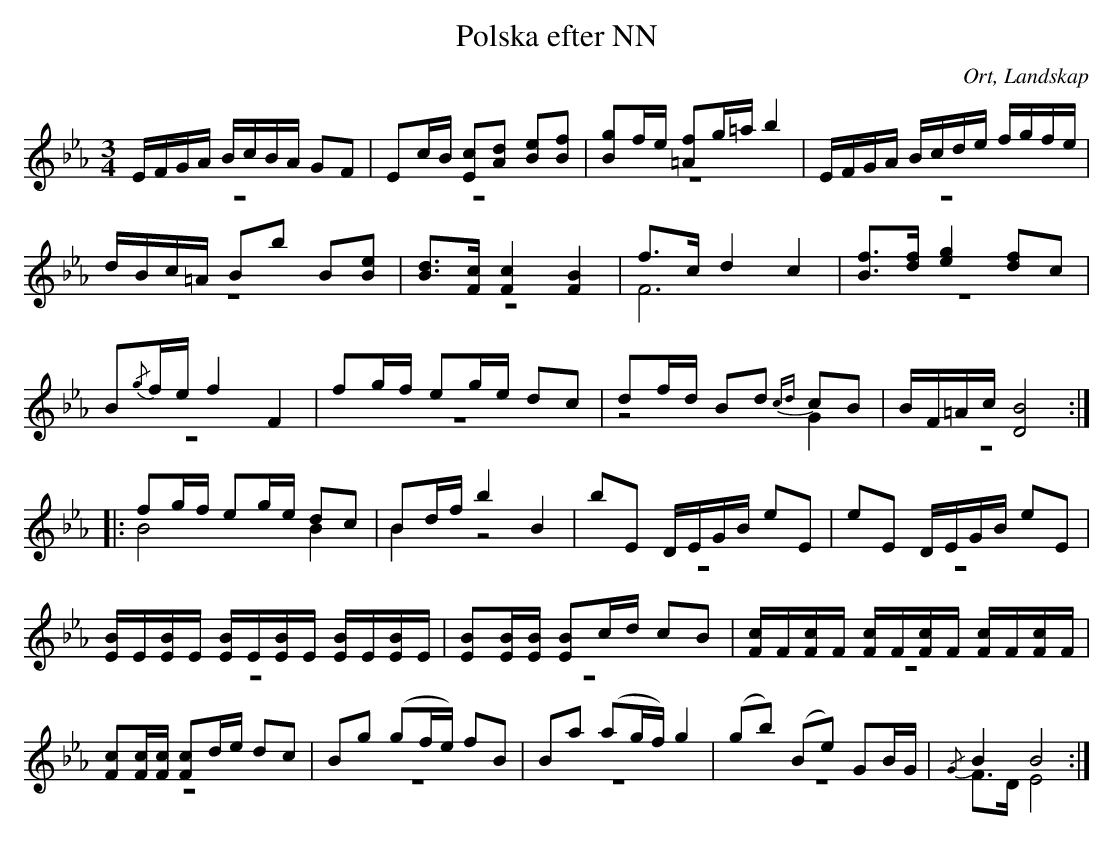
X:1
T:Polska efter NN
O:Ort, Landskap
M:3/4
L:1/8
K:Eb
V:1
V:2 merge
V:1
E/F/G/A/ B/c/B/A/ GF|Ec/B/ [Ec][Ad] [Be][Bf]|[Bg]f/e/ [=Af]g/=a/ b2|E/F/G/A/ B/c/d/e/ f/g/f/e/|
d/B/c/=A/ Bb B[Be]|[Bd]>[Fc] [F2c2] [F2B2]|f>c d2 c2|[Bf]>[df] [e2g2] [df]c|
B{/g}f/e/ f2 F2|fg/f/ eg/e/ dc|df/d/ Bd {cd}cB|B/F/=A/c/ [D4B4]:|
|:fg/f/ eg/e/ dc|Bd/f/ b2 B2|bE D/E/G/B/ eE|eE D/E/G/B/ eE|
[E/B/]E/[E/B/]E/ [E/B/]E/[E/B/]E/ [E/B/]E/[E/B/]E/|[EB][E/B/][E/B/] [EB]c/d/ cB|[F/c/]F/[F/c/]F/ [F/c/]F/[F/c/]F/ [F/c/]F/[F/c/]F/|[Fc][F/c/][F/c/] [Fc]d/e/ dc|Bg (gf/e/) fB|Ba (ag/f/) g2|(gb) (Be) GB/G/|{/G}B2 B4:|
V:2
z6|z6|z6|z6|
z6|z6|F6|z6|
z6|z6|z4 G2|z6:|
|:B4 B2|B2 z4|z6|z6|
z6|z6|z6|z6|
z6|z6|z6|F>D E4:|
